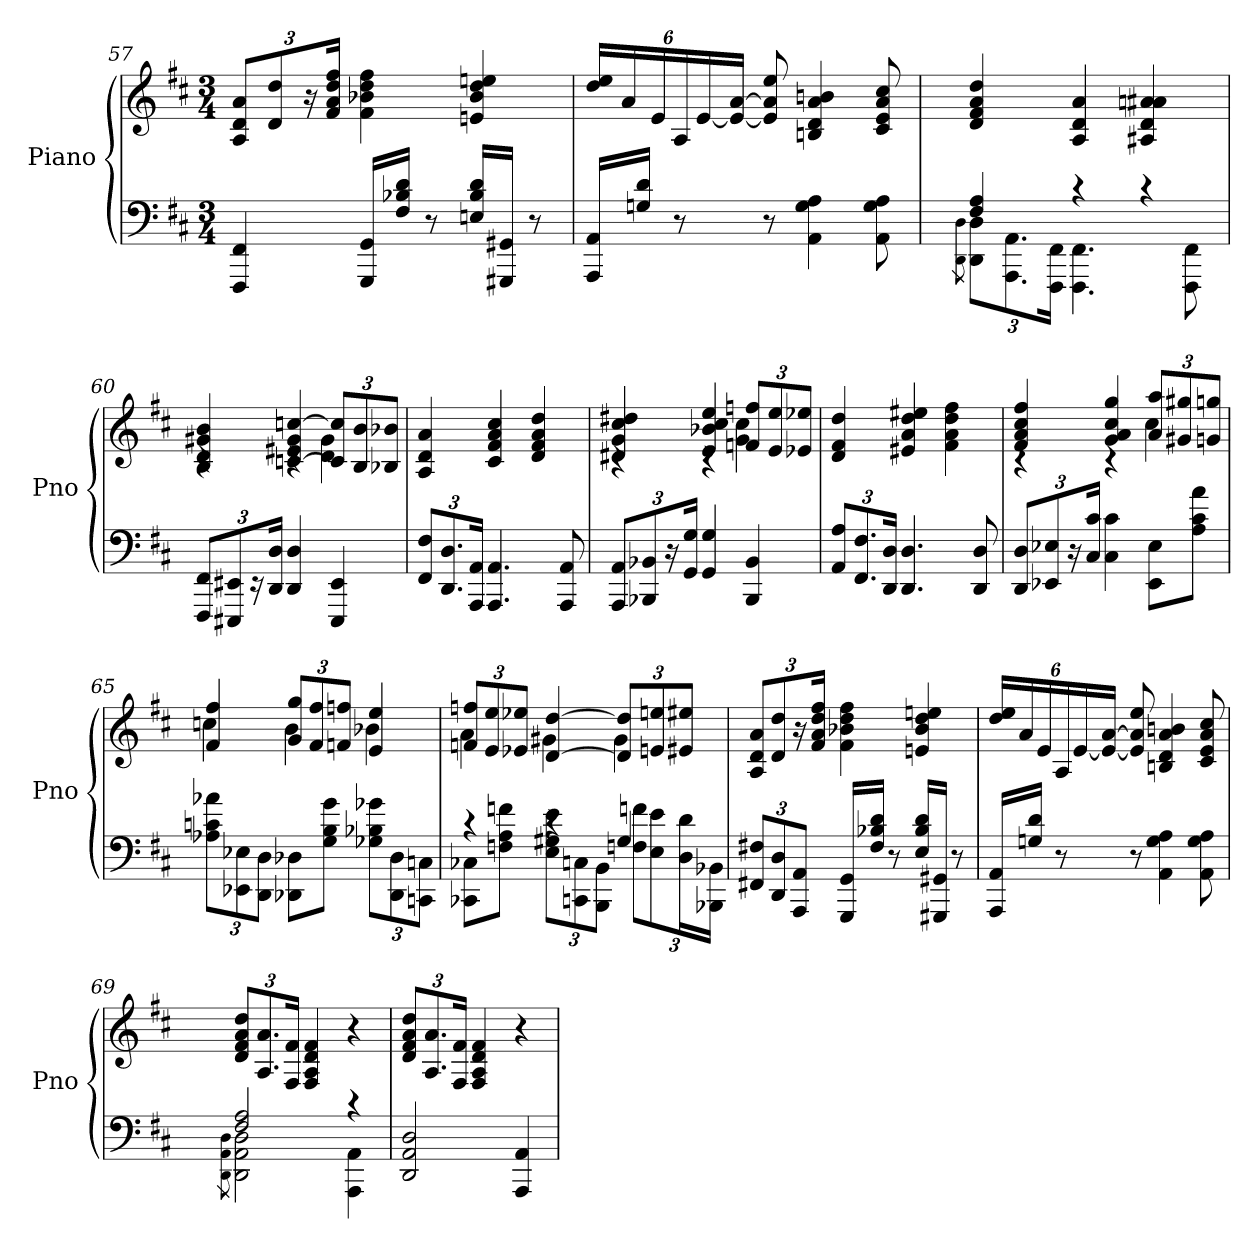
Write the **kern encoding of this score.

**kern	**kern
*part1	*part1
*staff2	*staff1
*I"Piano	*
*I'Pno	*
*clefF4	*clefG2
*k[f#c#]	*k[f#c#]
*b:	*b:
*M3/4	*M3/4
=57	=57
4FFF# 4FF#	12A 12d 12aL
.	12d 12dd
.	24r
.	24f# 24a 24dd 24ff#Jk
16GGG 16GGLL	4f# 4b-X 4dd 4ff#
16F# 16B-X 16dJJ	.
8r	.
16En 16B- 16dLL	4en 4b- 4dd 4een
16GGG#X 16GG#XJJ	.
8r	.
=58	=58
16AAA 16AALL	24dd 24eeLL
.	24a
16Gn 16dJJ	.
.	24e
8r	24A
.	[24e
.	24e_ [24aJJ
8r	8e] 8a] 8ee
4AA 4G 4A	4Bn 4d 4a 4bn
8AA 8G 8A	8c# 8e 8a 8cc#
=59	=59
*^	*
.	8qDD\ 8qD\	.
4F# 4A	12DD] 12D]L	4d 4f# 4a 4dd
.	12.AAA 12.AA	.
.	24FFF# 24FF#Jk	.
4rc	4.FFF# 4.FF#	4A 4d 4a
4rc	.	4A#X 4d 4an 4a#X
.	8FFF# 8FF#	.
*v	*v	*
=60	=60
*	*^
12FFF# 12FF#L	4B 4d 4g#X 4b	4rc
12EEE#X 12EE#X	.	.
24r	.	.
24DD 24DJk	.	.
4DD 4D	[4cn 4e#X 4g# [4ccn	4rc
4EEE# 4EE#	12c] 12cc]L	4d 4g#
.	12B 12b	.
.	12B-X 12b-XJ	.
*	*v	*v
=61	=61
12FF# 12F#L	4A 4d 4a
12.DD 12.D	.
24AAA 24AAJk	.
4.AAA 4.AA	4c# 4f# 4a 4cc#
.	4d 4f# 4a 4dd
8AAA 8AA	.
=62	=62
*	*^
12AAA 12AAL	4d#X 4g 4cc# 4dd#X	4rc
12BBB-X 12BB-X	.	.
24r	.	.
24GG 24GJk	.	.
4GG 4G	4e 4b-X 4cc# 4ee	4rc
4BBB- 4BB-	12fn 12ffnL	4g 4cc#
.	12e 12ee	.
.	12e-X 12ee-XJ	.
*	*v	*v
=63	=63
12AA 12AL	4d 4f# 4dd
12.FF# 12.F#	.
24DD 24DJk	.
4.DD 4.D	4e#X 4a 4dd 4ee#X
.	4f# 4a 4dd 4ff#
8DD 8D	.
=64	=64
*	*^
12DD 12DL	4f# 4a 4cc# 4ff#	4rc
12EE-X 12E-X	.	.
24r	.	.
24C# 24c#Jk	.	.
4C# 4c#	4g 4a 4cc# 4gg	4rc
8EE- 8E-L	12a 12aaL	4cc#
.	12g#X 12gg#X	.
8A 8c# 8aJ	.	.
.	12gn 12ggnJ	.
=65	=65	=65
12A-X 12cn 12a-XL	4f# 4ff#	4ccn
12EE-X 12E-X	.	.
12DD 12DJ	.	.
8DD-X 8D-XL	12g 12ggL	4b
.	12f# 12ff#	.
8G 8B 8gJ	.	.
.	12fn 12ffnJ	.
12G-X 12B-X 12g-XL	4e 4ee	4b-X
12DD- 12D-	.	.
12CCn 12CnJ	.	.
=66	=66	=66
*^	*	*
4rc	8CC-X 8C-XL	12fn 12ffnL	4a
.	.	12e 12ee	.
.	8Fn 8A 8fnJ	.	.
.	.	12e-X 12ee-XJ	.
4rc	12E 12G#X 12eL	[4d [4dd	4g#X
.	12CCn 12Cn	.	.
.	12BBB 12BBJ	.	.
4G#	12Fn 12fnL	12d] 12dd]L	4g#
.	12E 12e	12en 12een	.
.	24D 24dL	12e#X 12ee#XJ	.
.	24BBB-X 24BB-XJJ	.	.
*v	*v	*	*
*	*v	*v
=67	=67
12FF#X 12F#XL	12A 12d 12aL
12DD 12D	12d 12dd
12AAA 12AAJ	24r
.	24f# 24a 24dd 24ff#Jk
16GGG 16GGLL	4f# 4b-X 4dd 4ff#
16F# 16B-X 16dJJ	.
8r	.
16E 16B- 16dLL	4en 4b- 4dd 4een
16GGG#X 16GG#XJJ	.
8r	.
=68	=68
16AAA 16AALL	24dd 24eeLL
.	24a
16Gn 16dJJ	.
.	24e
8r	24A
.	[24e
.	24e_ [24aJJ
8r	8e] 8a] 8ee
4AA 4G 4A	4Bn 4d 4a 4bn
8AA 8G 8A	8c# 8e 8a 8cc#
=69	=69
*^	*
.	8qDD\ 8qAA\ 8qD\	.
2F# 2A	2DD] 2AA] 2D]	12d 12f# 12a 12ddL
.	.	12.A 12.a
.	.	24F# 24f#Jk
.	.	4F# 4A 4d 4f#
4rc	4AAA 4AA	4r
*v	*v	*
=70	=70
2DD 2AA 2D	12d 12f# 12a 12ddL
.	12.A 12.a
.	24F# 24f#Jk
.	4F# 4A 4d 4f#
4AAA 4AA	4r
=	=
*-	*-
